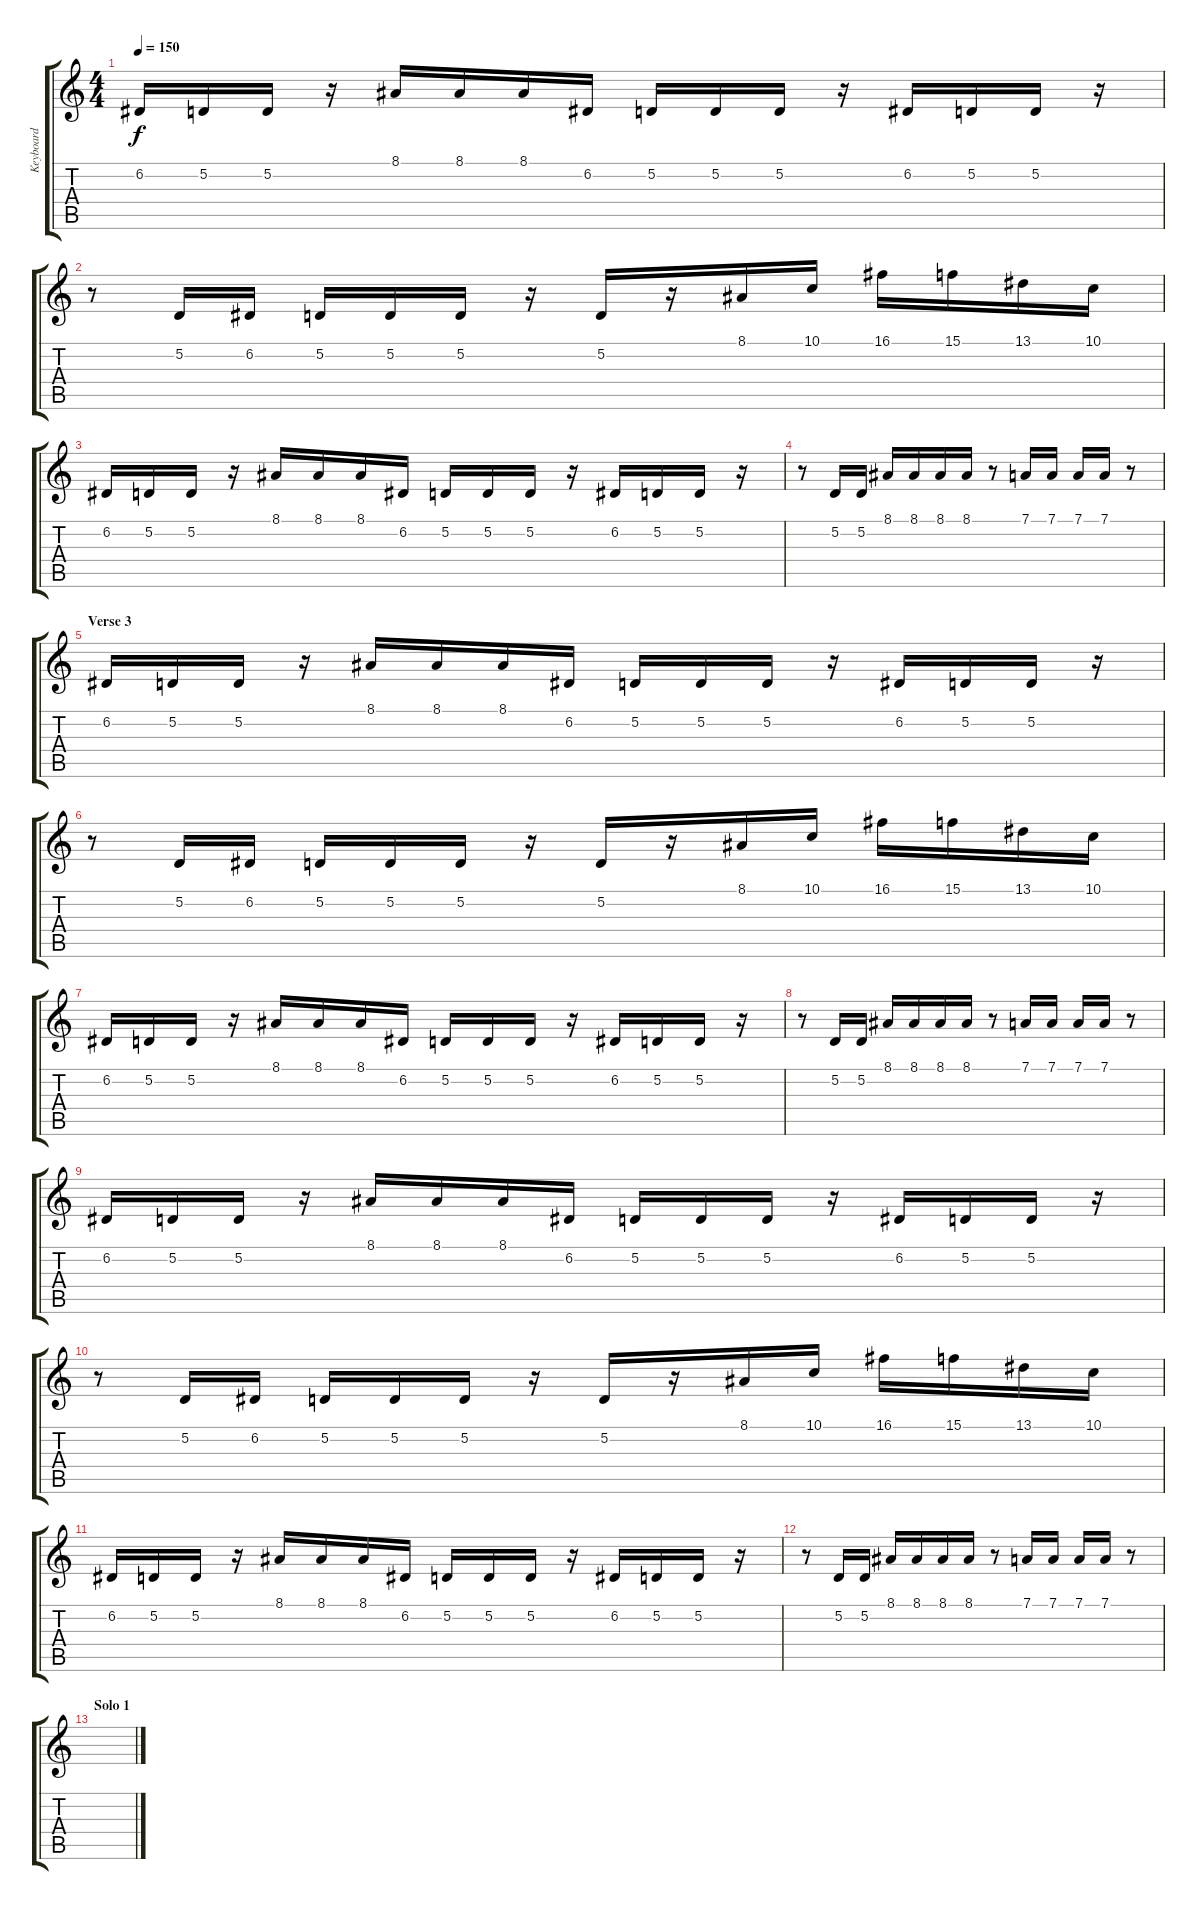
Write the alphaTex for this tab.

\track ("Keyboard" "Keyboard") {instrument lead2sawtooth}
\staff {score tabs}
\tuning (D4 A3 F3 C3 G2 D2) {hide}
\ts (4 4)
\tempo 150
\clef g2
\ks c
6.2.16{dy f instrument lead2sawtooth} 5.2.16 5.2.16 r.16 8.1.16 8.1.16 8.1.16 6.2.16 5.2.16 5.2.16 5.2.16 r.16 6.2.16 5.2.16 5.2.16 r.16 |
r.8 5.2.16 6.2.16 5.2.16 5.2.16 5.2.16 r.16 5.2.16 r.16 8.1.16 10.1.16 16.1.16 15.1.16 13.1.16 10.1.16 |
6.2.16{instrument lead2sawtooth} 5.2.16 5.2.16 r.16 8.1.16 8.1.16 8.1.16 6.2.16 5.2.16 5.2.16 5.2.16 r.16 6.2.16 5.2.16 5.2.16 r.16 |
r.8 5.2.16 5.2.16 8.1.16 8.1.16 8.1.16 8.1.16 r.8 7.1.16 7.1.16 7.1.16 7.1.16 r.8 |
\section ("" "Verse 3")
6.2.16{instrument lead2sawtooth} 5.2.16 5.2.16 r.16 8.1.16 8.1.16 8.1.16 6.2.16 5.2.16 5.2.16 5.2.16 r.16 6.2.16 5.2.16 5.2.16 r.16 |
r.8 5.2.16 6.2.16 5.2.16 5.2.16 5.2.16 r.16 5.2.16 r.16 8.1.16 10.1.16 16.1.16 15.1.16 13.1.16 10.1.16 |
6.2.16{instrument lead2sawtooth} 5.2.16 5.2.16 r.16 8.1.16 8.1.16 8.1.16 6.2.16 5.2.16 5.2.16 5.2.16 r.16 6.2.16 5.2.16 5.2.16 r.16 |
r.8 5.2.16 5.2.16 8.1.16 8.1.16 8.1.16 8.1.16 r.8 7.1.16 7.1.16 7.1.16 7.1.16 r.8 |
6.2.16{instrument lead2sawtooth} 5.2.16 5.2.16 r.16 8.1.16 8.1.16 8.1.16 6.2.16 5.2.16 5.2.16 5.2.16 r.16 6.2.16 5.2.16 5.2.16 r.16 |
r.8 5.2.16 6.2.16 5.2.16 5.2.16 5.2.16 r.16 5.2.16 r.16 8.1.16 10.1.16 16.1.16 15.1.16 13.1.16 10.1.16 |
6.2.16{instrument lead2sawtooth} 5.2.16 5.2.16 r.16 8.1.16 8.1.16 8.1.16 6.2.16 5.2.16 5.2.16 5.2.16 r.16 6.2.16 5.2.16 5.2.16 r.16 |
r.8 5.2.16 5.2.16 8.1.16 8.1.16 8.1.16 8.1.16 r.8 7.1.16 7.1.16 7.1.16 7.1.16 r.8 |
\section ("" "Solo 1")
